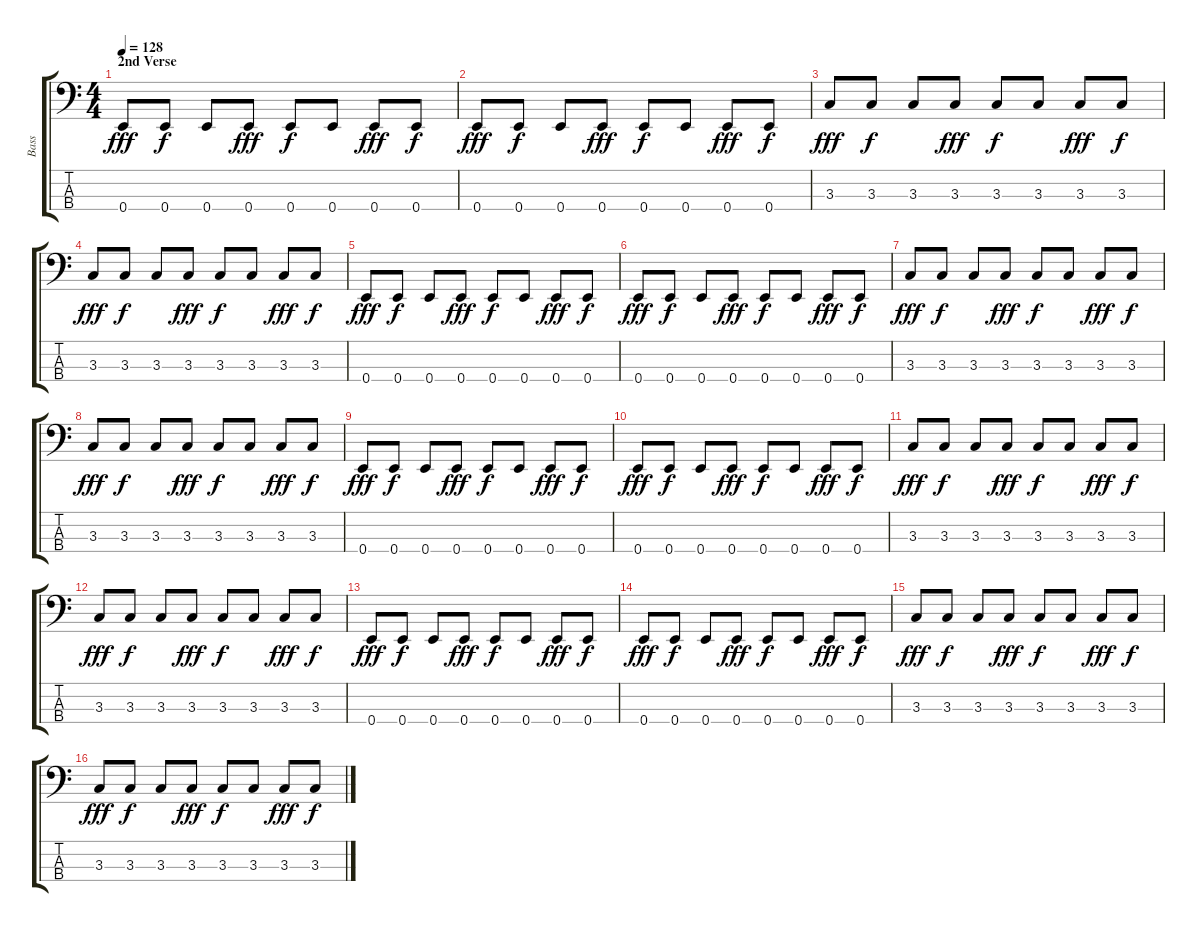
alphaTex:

\track ("Bass" "Bass") {instrument electricbassfinger}
\staff {score tabs}
\tuning (G2 D2 A1 E1) {hide}
\ts (4 4)
\section ("" "2nd Verse")
\tempo 128
\clef f4
\ks c
0.4.8{dy fff} 0.4.8{dy f} 0.4.8 0.4.8{dy fff} 0.4.8{dy f} 0.4.8 0.4.8{dy fff} 0.4.8{dy f} |
0.4.8{dy fff} 0.4.8{dy f} 0.4.8 0.4.8{dy fff} 0.4.8{dy f} 0.4.8 0.4.8{dy fff} 0.4.8{dy f} |
3.3.8{dy fff} 3.3.8{dy f} 3.3.8 3.3.8{dy fff} 3.3.8{dy f} 3.3.8 3.3.8{dy fff} 3.3.8{dy f} |
3.3.8{dy fff} 3.3.8{dy f} 3.3.8 3.3.8{dy fff} 3.3.8{dy f} 3.3.8 3.3.8{dy fff} 3.3.8{dy f} |
0.4.8{dy fff} 0.4.8{dy f} 0.4.8 0.4.8{dy fff} 0.4.8{dy f} 0.4.8 0.4.8{dy fff} 0.4.8{dy f} |
0.4.8{dy fff} 0.4.8{dy f} 0.4.8 0.4.8{dy fff} 0.4.8{dy f} 0.4.8 0.4.8{dy fff} 0.4.8{dy f} |
3.3.8{dy fff} 3.3.8{dy f} 3.3.8 3.3.8{dy fff} 3.3.8{dy f} 3.3.8 3.3.8{dy fff} 3.3.8{dy f} |
3.3.8{dy fff} 3.3.8{dy f} 3.3.8 3.3.8{dy fff} 3.3.8{dy f} 3.3.8 3.3.8{dy fff} 3.3.8{dy f} |
0.4.8{dy fff} 0.4.8{dy f} 0.4.8 0.4.8{dy fff} 0.4.8{dy f} 0.4.8 0.4.8{dy fff} 0.4.8{dy f} |
0.4.8{dy fff} 0.4.8{dy f} 0.4.8 0.4.8{dy fff} 0.4.8{dy f} 0.4.8 0.4.8{dy fff} 0.4.8{dy f} |
3.3.8{dy fff} 3.3.8{dy f} 3.3.8 3.3.8{dy fff} 3.3.8{dy f} 3.3.8 3.3.8{dy fff} 3.3.8{dy f} |
3.3.8{dy fff} 3.3.8{dy f} 3.3.8 3.3.8{dy fff} 3.3.8{dy f} 3.3.8 3.3.8{dy fff} 3.3.8{dy f} |
0.4.8{dy fff} 0.4.8{dy f} 0.4.8 0.4.8{dy fff} 0.4.8{dy f} 0.4.8 0.4.8{dy fff} 0.4.8{dy f} |
0.4.8{dy fff} 0.4.8{dy f} 0.4.8 0.4.8{dy fff} 0.4.8{dy f} 0.4.8 0.4.8{dy fff} 0.4.8{dy f} |
3.3.8{dy fff} 3.3.8{dy f} 3.3.8 3.3.8{dy fff} 3.3.8{dy f} 3.3.8 3.3.8{dy fff} 3.3.8{dy f} |
3.3.8{dy fff} 3.3.8{dy f} 3.3.8 3.3.8{dy fff} 3.3.8{dy f} 3.3.8 3.3.8{dy fff} 3.3.8{dy f}
